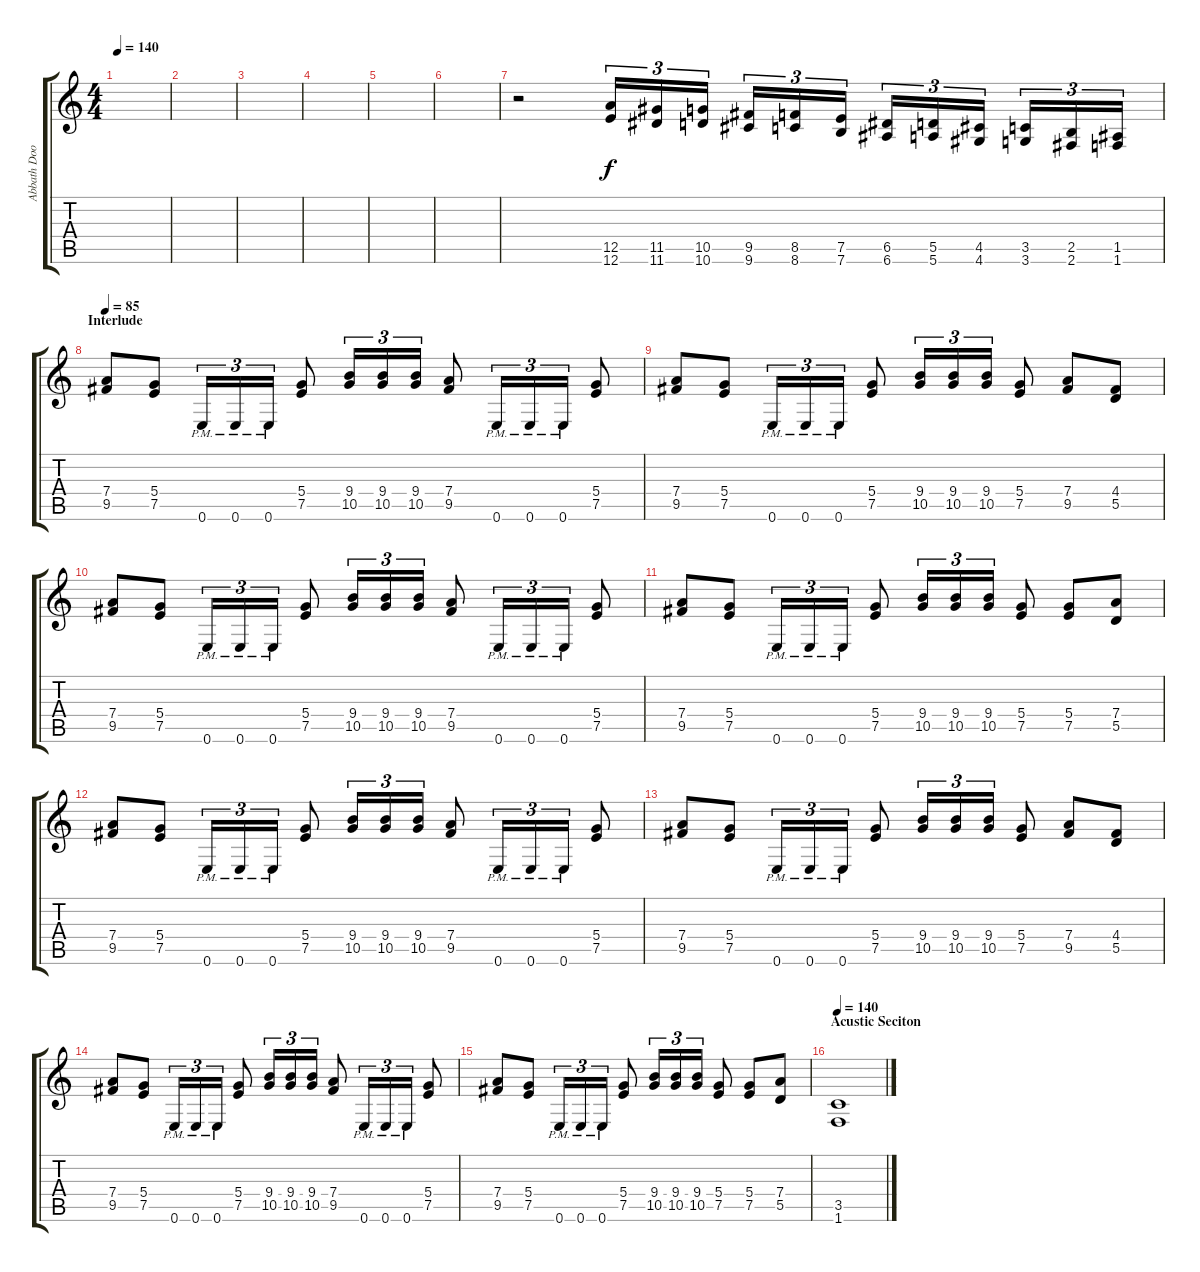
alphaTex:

\track ("Abbath Doom Occulta (Guitar)" "Abbath Doo") {instrument distortionguitar}
\staff {score tabs}
\tuning (E4 B3 G3 D3 A2 E2) {hide}
\ts (4 4)
\tempo 140
\clef g2
\ks c
|
|
|
|
|
|
r.2 (12.5 12.6).16{tu (3 2) volume 16 instrument guitarfretnoise} (11.5 11.6).16{tu (3 2)} (10.5 10.6).16{tu (3 2)} (9.5 9.6).16{tu (3 2)} (8.5 8.6).16{tu (3 2)} (7.5 7.6).16{tu (3 2)} (6.5 6.6).16{tu (3 2)} (5.5 5.6).16{tu (3 2)} (4.5 4.6).16{tu (3 2)} (3.5 3.6).16{tu (3 2)} (2.5 2.6).16{tu (3 2)} (1.5 1.6).16{tu (3 2)} |
\section ("" "Interlude")
\tempo 85
(7.4 9.5).8{volume 13 instrument distortionguitar} (5.4 7.5).8 0.6{pm}.16{tu (3 2)} 0.6{pm}.16{tu (3 2)} 0.6{pm}.16{tu (3 2)} (5.4 7.5).8 (9.4 10.5).16{tu (3 2)} (9.4 10.5).16{tu (3 2)} (9.4 10.5).16{tu (3 2)} (7.4 9.5).8 0.6{pm}.16{tu (3 2)} 0.6{pm}.16{tu (3 2)} 0.6{pm}.16{tu (3 2)} (5.4 7.5).8 |
(7.4 9.5).8 (5.4 7.5).8 0.6{pm}.16{tu (3 2)} 0.6{pm}.16{tu (3 2)} 0.6{pm}.16{tu (3 2)} (5.4 7.5).8 (9.4 10.5).16{tu (3 2)} (9.4 10.5).16{tu (3 2)} (9.4 10.5).16{tu (3 2)} (5.4 7.5).8 (7.4 9.5).8 (4.4 5.5).8 |
(7.4 9.5).8 (5.4 7.5).8 0.6{pm}.16{tu (3 2)} 0.6{pm}.16{tu (3 2)} 0.6{pm}.16{tu (3 2)} (5.4 7.5).8 (9.4 10.5).16{tu (3 2)} (9.4 10.5).16{tu (3 2)} (9.4 10.5).16{tu (3 2)} (7.4 9.5).8 0.6{pm}.16{tu (3 2)} 0.6{pm}.16{tu (3 2)} 0.6{pm}.16{tu (3 2)} (5.4 7.5).8 |
(7.4 9.5).8 (5.4 7.5).8 0.6{pm}.16{tu (3 2)} 0.6{pm}.16{tu (3 2)} 0.6{pm}.16{tu (3 2)} (5.4 7.5).8 (9.4 10.5).16{tu (3 2)} (9.4 10.5).16{tu (3 2)} (9.4 10.5).16{tu (3 2)} (5.4 7.5).8 (5.4 7.5).8 (7.4 5.5).8 |
(7.4 9.5).8{volume 13} (5.4 7.5).8 0.6{pm}.16{tu (3 2)} 0.6{pm}.16{tu (3 2)} 0.6{pm}.16{tu (3 2)} (5.4 7.5).8 (9.4 10.5).16{tu (3 2)} (9.4 10.5).16{tu (3 2)} (9.4 10.5).16{tu (3 2)} (7.4 9.5).8 0.6{pm}.16{tu (3 2)} 0.6{pm}.16{tu (3 2)} 0.6{pm}.16{tu (3 2)} (5.4 7.5).8 |
(7.4 9.5).8 (5.4 7.5).8 0.6{pm}.16{tu (3 2)} 0.6{pm}.16{tu (3 2)} 0.6{pm}.16{tu (3 2)} (5.4 7.5).8 (9.4 10.5).16{tu (3 2)} (9.4 10.5).16{tu (3 2)} (9.4 10.5).16{tu (3 2)} (5.4 7.5).8 (7.4 9.5).8 (4.4 5.5).8 |
(7.4 9.5).8 (5.4 7.5).8 0.6{pm}.16{tu (3 2)} 0.6{pm}.16{tu (3 2)} 0.6{pm}.16{tu (3 2)} (5.4 7.5).8 (9.4 10.5).16{tu (3 2)} (9.4 10.5).16{tu (3 2)} (9.4 10.5).16{tu (3 2)} (7.4 9.5).8 0.6{pm}.16{tu (3 2)} 0.6{pm}.16{tu (3 2)} 0.6{pm}.16{tu (3 2)} (5.4 7.5).8 |
(7.4 9.5).8 (5.4 7.5).8 0.6{pm}.16{tu (3 2)} 0.6{pm}.16{tu (3 2)} 0.6{pm}.16{tu (3 2)} (5.4 7.5).8 (9.4 10.5).16{tu (3 2)} (9.4 10.5).16{tu (3 2)} (9.4 10.5).16{tu (3 2)} (5.4 7.5).8 (5.4 7.5).8 (7.4 5.5).8 |
\section ("" "Acustic Seciton")
\tempo 140
(3.5 1.6).1{volume 0}
